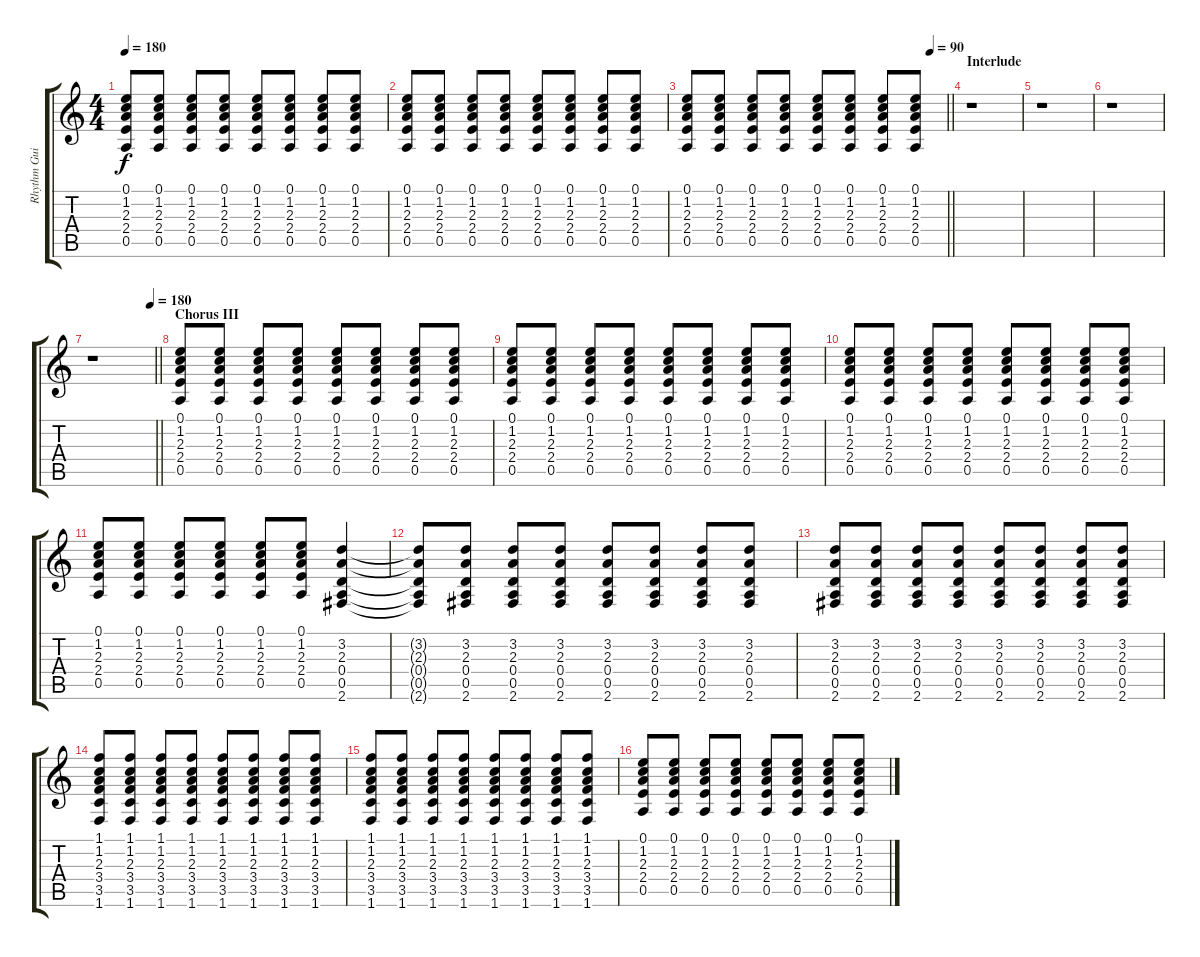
\track ("Rhythm Guitar" "Rhythm Gui") {instrument overdrivenguitar}
\staff {score tabs}
\tuning (E4 B3 G3 D3 A2 E2) {hide}
\ts (4 4)
\tempo 180
\clef g2
\ks aminor
(0.1 1.2 2.3 2.4 0.5).8{dy f} (0.1 1.2 2.3 2.4 0.5).8 (0.1 1.2 2.3 2.4 0.5).8 (0.1 1.2 2.3 2.4 0.5).8 (0.1 1.2 2.3 2.4 0.5).8 (0.1 1.2 2.3 2.4 0.5).8 (0.1 1.2 2.3 2.4 0.5).8 (0.1 1.2 2.3 2.4 0.5).8 |
(0.1 1.2 2.3 2.4 0.5).8 (0.1 1.2 2.3 2.4 0.5).8 (0.1 1.2 2.3 2.4 0.5).8 (0.1 1.2 2.3 2.4 0.5).8 (0.1 1.2 2.3 2.4 0.5).8 (0.1 1.2 2.3 2.4 0.5).8 (0.1 1.2 2.3 2.4 0.5).8 (0.1 1.2 2.3 2.4 0.5).8 |
\tempo (90 0.9375)
\barLineRight lightlight
(0.1 1.2 2.3 2.4 0.5).8 (0.1 1.2 2.3 2.4 0.5).8 (0.1 1.2 2.3 2.4 0.5).8 (0.1 1.2 2.3 2.4 0.5).8 (0.1 1.2 2.3 2.4 0.5).8 (0.1 1.2 2.3 2.4 0.5).8 (0.1 1.2 2.3 2.4 0.5).8 (0.1 1.2 2.3 2.4 0.5).8 |
\section ("" "Interlude")
r.1 |
r.1 |
r.1 |
\tempo (180 0.9375)
\barLineRight lightlight
r.1 |
\section ("" "Chorus III")
(0.1 1.2 2.3 2.4 0.5).8 (0.1 1.2 2.3 2.4 0.5).8 (0.1 1.2 2.3 2.4 0.5).8 (0.1 1.2 2.3 2.4 0.5).8 (0.1 1.2 2.3 2.4 0.5).8 (0.1 1.2 2.3 2.4 0.5).8 (0.1 1.2 2.3 2.4 0.5).8 (0.1 1.2 2.3 2.4 0.5).8 |
(0.1 1.2 2.3 2.4 0.5).8 (0.1 1.2 2.3 2.4 0.5).8 (0.1 1.2 2.3 2.4 0.5).8 (0.1 1.2 2.3 2.4 0.5).8 (0.1 1.2 2.3 2.4 0.5).8 (0.1 1.2 2.3 2.4 0.5).8 (0.1 1.2 2.3 2.4 0.5).8 (0.1 1.2 2.3 2.4 0.5).8 |
(0.1 1.2 2.3 2.4 0.5).8 (0.1 1.2 2.3 2.4 0.5).8 (0.1 1.2 2.3 2.4 0.5).8 (0.1 1.2 2.3 2.4 0.5).8 (0.1 1.2 2.3 2.4 0.5).8 (0.1 1.2 2.3 2.4 0.5).8 (0.1 1.2 2.3 2.4 0.5).8 (0.1 1.2 2.3 2.4 0.5).8 |
(0.1 1.2 2.3 2.4 0.5).8 (0.1 1.2 2.3 2.4 0.5).8 (0.1 1.2 2.3 2.4 0.5).8 (0.1 1.2 2.3 2.4 0.5).8 (0.1 1.2 2.3 2.4 0.5).8 (0.1 1.2 2.3 2.4 0.5).8 (3.2 2.3 0.4 0.5 2.6).4 |
(3.2{t} 2.3{t} 0.4{t} 0.5{t} 2.6{t}).8 (3.2 2.3 0.4 0.5 2.6).8 (3.2 2.3 0.4 0.5 2.6).8 (3.2 2.3 0.4 0.5 2.6).8 (3.2 2.3 0.4 0.5 2.6).8 (3.2 2.3 0.4 0.5 2.6).8 (3.2 2.3 0.4 0.5 2.6).8 (3.2 2.3 0.4 0.5 2.6).8 |
(3.2 2.3 0.4 0.5 2.6).8 (3.2 2.3 0.4 0.5 2.6).8 (3.2 2.3 0.4 0.5 2.6).8 (3.2 2.3 0.4 0.5 2.6).8 (3.2 2.3 0.4 0.5 2.6).8 (3.2 2.3 0.4 0.5 2.6).8 (3.2 2.3 0.4 0.5 2.6).8 (3.2 2.3 0.4 0.5 2.6).8 |
(1.1 1.2 2.3 3.4 3.5 1.6).8 (1.1 1.2 2.3 3.4 3.5 1.6).8 (1.1 1.2 2.3 3.4 3.5 1.6).8 (1.1 1.2 2.3 3.4 3.5 1.6).8 (1.1 1.2 2.3 3.4 3.5 1.6).8 (1.1 1.2 2.3 3.4 3.5 1.6).8 (1.1 1.2 2.3 3.4 3.5 1.6).8 (1.1 1.2 2.3 3.4 3.5 1.6).8 |
(1.1 1.2 2.3 3.4 3.5 1.6).8 (1.1 1.2 2.3 3.4 3.5 1.6).8 (1.1 1.2 2.3 3.4 3.5 1.6).8 (1.1 1.2 2.3 3.4 3.5 1.6).8 (1.1 1.2 2.3 3.4 3.5 1.6).8 (1.1 1.2 2.3 3.4 3.5 1.6).8 (1.1 1.2 2.3 3.4 3.5 1.6).8 (1.1 1.2 2.3 3.4 3.5 1.6).8 |
(0.1 1.2 2.3 2.4 0.5).8 (0.1 1.2 2.3 2.4 0.5).8 (0.1 1.2 2.3 2.4 0.5).8 (0.1 1.2 2.3 2.4 0.5).8 (0.1 1.2 2.3 2.4 0.5).8 (0.1 1.2 2.3 2.4 0.5).8 (0.1 1.2 2.3 2.4 0.5).8 (0.1 1.2 2.3 2.4 0.5).8
